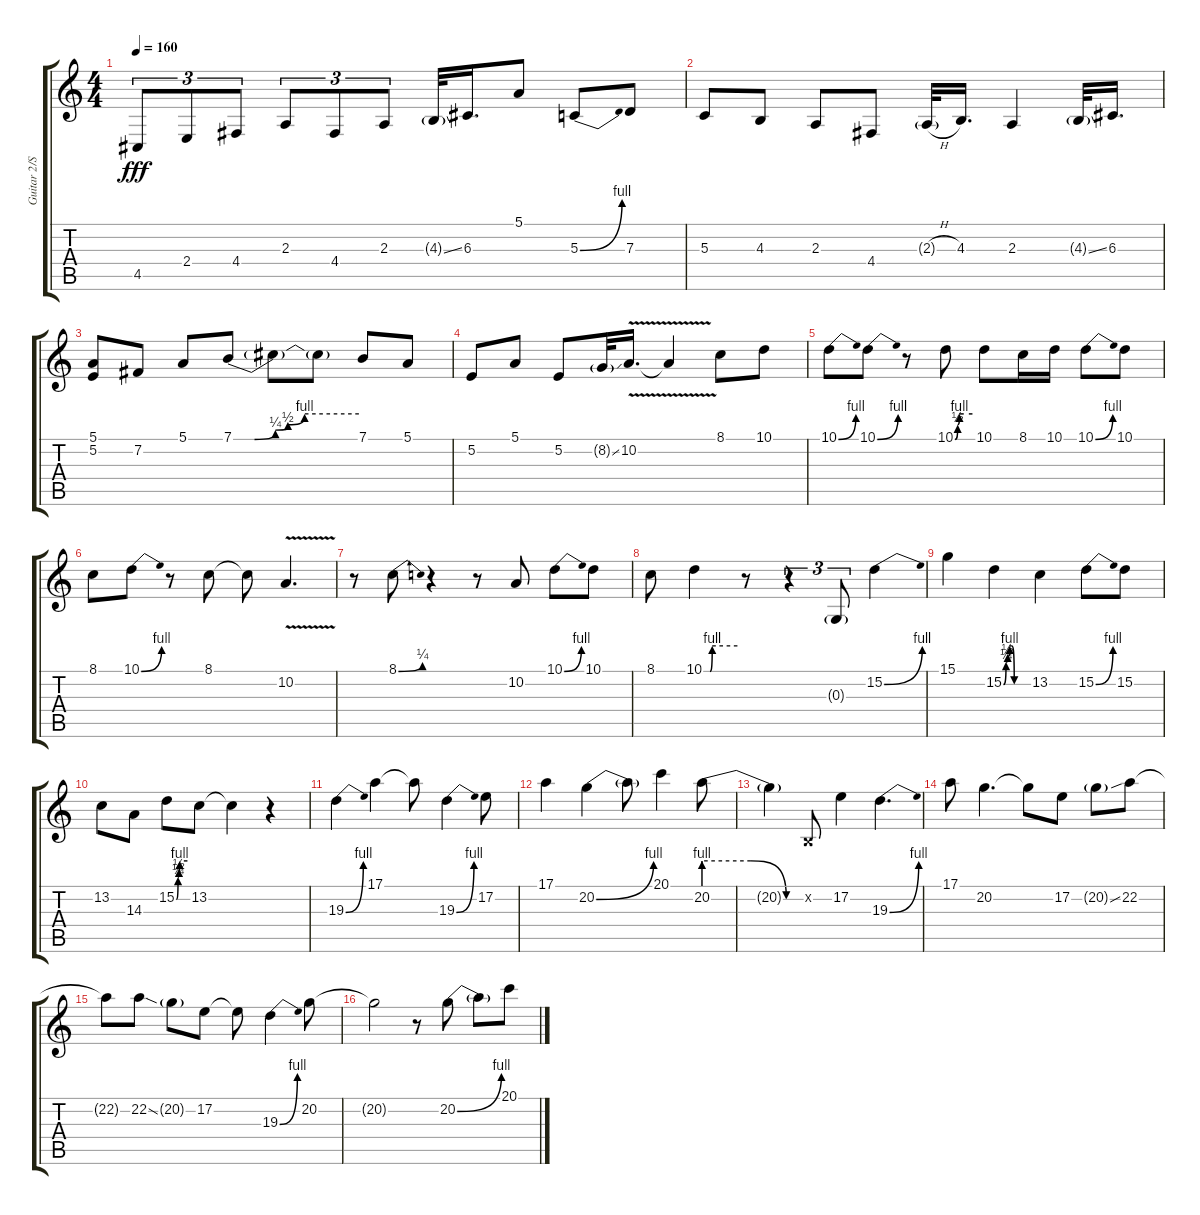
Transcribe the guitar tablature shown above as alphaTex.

\track ("Guitar 2/Solo" "Guitar 2/S") {instrument lead5charang}
\staff {score tabs}
\tuning (E4 B3 G3 D3 A2 E2) {hide}
\ts (4 4)
\tempo 160
\clef g2
\ks c
4.5.8{tu (3 2) dy fff} 2.4.8{tu (3 2)} 4.4.8{tu (3 2)} 2.3.8{tu (3 2)} 4.4.8{tu (3 2)} 2.3.8{tu (3 2)} 4.3{ss g}.32 6.3.16{d} 5.1.8 5.3{be (bend 0 0 60 4)}.8 7.3.8 |
5.3.8 4.3.8 2.3.8 4.4.8 2.3{h g}.32 4.3.16{d} 2.3.4 4.3{ss g}.32 6.3.16{d} |
(5.1 5.2).8 7.2.8 5.1.8 7.1{be (custom 0 0 10 0 20 1 26 2 34 4 60 4)}.8 7.1{t}.8 7.1{t}.8 7.1.8 5.1.8 |
5.2.8 5.1.8 5.2.8 8.2{ss g}.32 10.2{v}.16{d} 10.2{t}.4 8.1.8 10.1.8 |
10.1{be (bend 0 0 60 4)}.8 10.1{be (bend 0 0 60 4)}.8 r.8 10.1{be (custom 0 0 9 2 15 4 30 4 60 4)}.8 10.1.8 8.1.16 10.1.16 10.1{be (bend 0 0 60 4)}.8 10.1.8 |
8.1.8 10.1{be (bend 0 0 60 4)}.8 r.8 8.1.8 8.1{t}.8 10.2{v}.4{d} |
r.8 8.1{be (bend 0 0 60 1)}.8 r.4 r.8 10.2.8 10.1{be (bend 0 0 60 4)}.8 10.1.8 |
8.1.8 10.1{be (custom 0 0 5 0 11 0 15 4 60 4)}.4 r.8 r.4{tu (3 2)} 0.3{g}.8{tu (3 2)} 15.2{be (bend 0 0 60 4)}.4 |
15.1.4 15.2{be (custom 0 0 6 1 10 2 15 4 20 4 26 0 60 0)}.4 13.2.4 15.2{be (bend 0 0 60 4)}.8 15.2.8 |
13.2.8 14.3.8 15.2{be (custom 0 0 9 1 14 2 18 4 60 4)}.8 13.2.8 13.2{t}.4 r.4 |
19.3{be (bend 0 0 60 4)}.4 17.1.4 17.1{t}.8 19.3{be (bend 0 0 60 4)}.4 17.2.8 |
17.1.4 20.2{be (bend 0 0 60 4)}.4 20.2{t}.8 20.1.4 20.2{be (custom 0 4 28 4 49 0 60 0)}.8 |
20.2{t}.4 0.2{x}.8 17.2.4 19.3{be (bend 0 0 60 4)}.4{d} |
17.1.8 20.2.4{d} 20.2{t}.8 17.2.8 20.2{ss g}.8 22.2.8 |
22.2{t}.8 22.2{ss}.8 20.2{g}.8 17.2.8 17.2{t}.8 19.3{be (bend 0 0 60 4)}.4 20.2.8 |
20.2{t}.2 r.8 20.2{be (bend 0 0 60 4)}.8 20.2{t}.8 20.1.8
